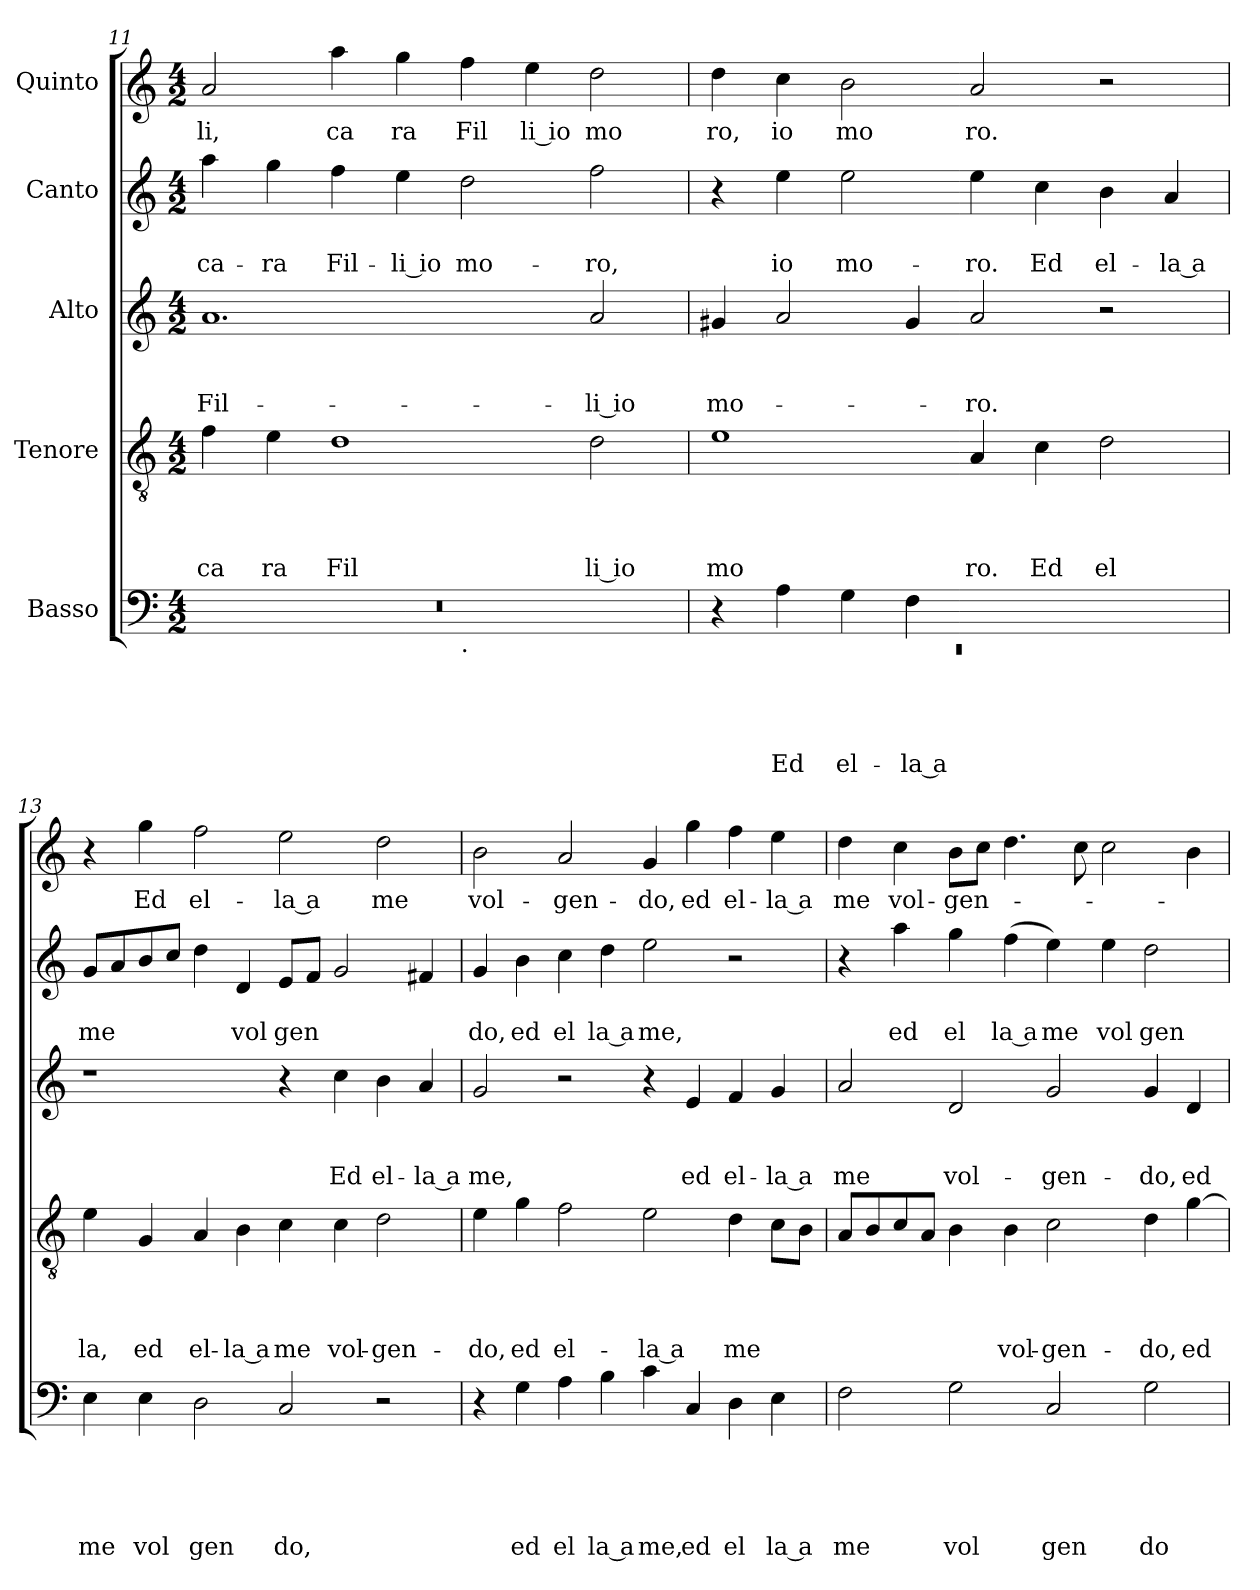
**kern	**text	**text	**text	**text	**text	**kern	**text	**text	**text	**text	**kern	**text	**text	**text	**kern	**text	**text	**kern	**text
*part5	*part5	*part5	*part5	*part5	*part5	*part4	*part4	*part4	*part4	*part4	*part3	*part3	*part3	*part3	*part2	*part2	*part2	*part1	*part1
*staff5	*staff5	*staff5	*staff5	*staff5	*staff5	*staff4	*staff4	*staff4	*staff4	*staff4	*staff3	*staff3	*staff3	*staff3	*staff2	*staff2	*staff2	*staff1	*staff1
*I"Basso	*	*	*	*	*	*I"Tenore	*	*	*	*	*I"Alto	*	*	*	*I"Canto	*	*	*I"Quinto	*
*clefF4	*	*	*	*	*	*clefGv2	*	*	*	*	*clefG2	*	*	*	*clefG2	*	*	*clefG2	*
*k[]	*	*	*	*	*	*k[]	*	*	*	*	*k[]	*	*	*	*k[]	*	*	*k[]	*
*C:	*	*	*	*	*	*C:	*	*	*	*	*C:	*	*	*	*C:	*	*	*C:	*
*M4/2	*	*	*	*	*	*M4/2	*	*	*	*	*M4/2	*	*	*	*M4/2	*	*	*M4/2	*
=11	=11	=11	=11	=11	=11	=11	=11	=11	=11	=11	=11	=11	=11	=11	=11	=11	=11	=11	=11
!	!	!	!	!	!	!	!	!	!	!LO:LY:b	!	!	!	!LO:LY:b	!	!	!LO:LY:b	!	!LO:LY:b
*^	*	*	*	*	*	*	*	*	*	*	*	*	*	*	*	*	*	*	*
0r	1ryy	.	.	.	.	.	4f\	.	.	.	ca	1.a	.	.	Fil-	4aa\	.	ca-	2a/	li,
!	!	!	!	!	!	!	!	!	!	!	!LO:LY:b	!	!	!	!	!	!	!LO:LY:b	!	!
.	.	.	.	.	.	.	4e\	.	.	.	ra	.	.	.	.	4gg\	.	-ra	.	.
!	!	!	!	!	!	!	!	!	!	!	!LO:LY:b	!	!	!	!	!	!	!LO:LY:b	!	!LO:LY:b
.	.	.	.	.	.	.	1d	.	.	.	Fil	.	.	.	.	4ff\	.	Fil-	4aa\	ca
!	!	!	!	!	!	!	!	!	!	!	!	!	!	!	!	!	!	!LO:LY:b:rj	!	!LO:LY:b
.	.	.	.	.	.	.	.	.	.	.	.	.	.	.	.	4ee\	.	-li io	4gg\	ra
!	!LO:TX:b:t=.	!	!	!	!	!	!	!	!	!	!	!	!	!	!	!	!	!	!	!
!	!	!	!	!	!	!	!	!	!	!	!	!	!	!	!	!	!	!LO:LY:b	!	!LO:LY:b
.	1ryy	.	.	.	.	.	.	.	.	.	.	.	.	.	.	2dd\	.	mo-	4ff\	Fil
!	!	!	!	!	!	!	!	!	!	!	!	!	!	!	!	!	!	!	!	!LO:LY:b:rj
.	.	.	.	.	.	.	.	.	.	.	.	.	.	.	.	.	.	.	4ee\	li io
!	!	!	!	!	!	!	!	!	!	!	!LO:LY:b:rj	!	!	!	!LO:LY:b:rj	!	!	!LO:LY:b	!	!LO:LY:b
.	.	.	.	.	.	.	2d\	.	.	.	li io	2a/	.	.	-li io	2ff\	.	-ro,	2dd\	mo
=12	=12	=12	=12	=12	=12	=12	=12	=12	=12	=12	=12	=12	=12	=12	=12	=12	=12	=12	=12	=12
!	!LO:N:vis=1	!	!	!	!	!	!	!	!	!	!LO:LY:b	!	!	!	!LO:LY:b	!	!	!	!	!LO:LY:b
*	*^	*	*	*	*	*	*	*	*	*	*	*	*	*	*	*	*	*	*	*
0ryy	0rEE	4r	.	.	.	.	.	1e	.	.	.	mo	4g#X/	.	.	mo-	4r	.	.	4dd\	ro,
!	!	!	!	!	!	!	!LO:LY:b	!	!	!	!	!	!	!	!	!	!	!	!LO:LY:b	!	!LO:LY:b
.	.	4A\	.	.	.	.	Ed	.	.	.	.	.	2a/	.	.	.	4ee\	.	io	4cc\	io
!	!	!	!	!	!	!	!LO:LY:b	!	!	!	!	!	!	!	!	!	!	!	!LO:LY:b	!	!LO:LY:b
.	.	4G\	.	.	.	.	el-	.	.	.	.	.	.	.	.	.	2ee\	.	mo-	2b\	mo
!	!	!	!	!	!	!	!LO:LY:b:rj	!	!	!	!	!	!	!	!	!	!	!	!	!	!
.	.	4F\	.	.	.	.	-la a	.	.	.	.	.	4g#/	.	.	.	.	.	.	.	.
!	!	!	!	!	!	!	!	!	!	!	!	!LO:LY:b	!	!	!	!LO:LY:b	!	!	!LO:LY:b	!	!LO:LY:b
.	.	1ryy	.	.	.	.	.	4A/	.	.	.	ro.	2a/	.	.	-ro.	4ee\	.	-ro.	2a/	ro.
!	!	!	!	!	!	!	!	!	!	!	!	!LO:LY:b	!	!	!	!	!	!	!LO:LY:b	!	!
.	.	.	.	.	.	.	.	4c\	.	.	.	Ed	.	.	.	.	4cc\	.	Ed	.	.
!	!	!	!	!	!	!	!	!	!	!	!	!LO:LY:b	!	!	!	!	!	!	!LO:LY:b	!	!
.	.	.	.	.	.	.	.	2d\	.	.	.	el	2r	.	.	.	4b\	.	el-	2r	.
!	!	!	!	!	!	!	!	!	!	!	!	!	!	!	!	!	!	!	!LO:LY:b:rj	!	!
.	.	.	.	.	.	.	.	.	.	.	.	.	.	.	.	.	4a/	.	-la a	.	.
*v	*v	*v	*	*	*	*	*	*	*	*	*	*	*	*	*	*	*	*	*	*	*
!!LO:PB:g=z
=13	=13	=13	=13	=13	=13	=13	=13	=13	=13	=13	=13	=13	=13	=13	=13	=13	=13	=13	=13
!	!	!	!	!	!LO:LY:b	!	!	!	!	!LO:LY:b	!	!	!	!	!	!	!LO:LY:b	!	!
4E\	.	.	.	.	me	4e\	.	.	.	la,	1r	.	.	.	8g/L	.	me	4r	.
.	.	.	.	.	.	.	.	.	.	.	.	.	.	.	8a/	.	.	.	.
!	!	!	!	!	!LO:LY:b	!	!	!	!	!LO:LY:b	!	!	!	!	!	!	!	!	!LO:LY:b
4E\	.	.	.	.	vol	4G/	.	.	.	ed	.	.	.	.	8b/	.	.	4gg\	Ed
.	.	.	.	.	.	.	.	.	.	.	.	.	.	.	8cc/J	.	.	.	.
!	!	!	!	!	!LO:LY:b	!	!	!	!	!LO:LY:b	!	!	!	!	!	!	!	!	!LO:LY:b
2D\	.	.	.	.	gen	4A/	.	.	.	el-	.	.	.	.	4dd\	.	.	2ff\	el-
!	!	!	!	!	!	!	!	!	!	!LO:LY:b:rj	!	!	!	!	!	!	!LO:LY:b	!	!
.	.	.	.	.	.	4B\	.	.	.	-la a	.	.	.	.	4d/	.	vol	.	.
!	!	!	!	!	!LO:LY:b	!	!	!	!	!LO:LY:b	!	!	!	!	!	!	!LO:LY:b	!	!LO:LY:b:rj
2C/	.	.	.	.	do,	4c\	.	.	.	me	4r	.	.	.	8e/L	.	gen	2ee\	-la a
.	.	.	.	.	.	.	.	.	.	.	.	.	.	.	8f/J	.	.	.	.
!	!	!	!	!	!	!	!	!	!	!LO:LY:b	!	!	!	!LO:LY:b	!	!	!	!	!
.	.	.	.	.	.	4c\	.	.	.	vol-	4cc\	.	.	Ed	2g/	.	.	.	.
!	!	!	!	!	!	!	!	!	!	!LO:LY:b	!	!	!	!LO:LY:b	!	!	!	!	!LO:LY:b
2r	.	.	.	.	.	2d\	.	.	.	-gen-	4b\	.	.	el-	.	.	.	2dd\	me
!	!	!	!	!	!	!	!	!	!	!	!	!	!	!LO:LY:b:rj	!	!	!	!	!
.	.	.	.	.	.	.	.	.	.	.	4a/	.	.	-la a	4f#X/	.	.	.	.
=14	=14	=14	=14	=14	=14	=14	=14	=14	=14	=14	=14	=14	=14	=14	=14	=14	=14	=14	=14
!	!	!	!	!	!	!	!	!	!	!LO:LY:b	!	!	!	!LO:LY:b	!	!	!LO:LY:b	!	!LO:LY:b
4r	.	.	.	.	.	4e\	.	.	.	-do,	2g/	.	.	me,	4g/	.	do,	2b\	vol-
!	!	!	!	!	!LO:LY:b	!	!	!	!	!LO:LY:b	!	!	!	!	!	!	!LO:LY:b	!	!
4G\	.	.	.	.	ed	4g\	.	.	.	ed	.	.	.	.	4b\	.	ed	.	.
!	!	!	!	!	!LO:LY:b	!	!	!	!	!LO:LY:b	!	!	!	!	!	!	!LO:LY:b	!	!LO:LY:b
4A\	.	.	.	.	el	2f\	.	.	.	el-	2r	.	.	.	4cc\	.	el	2a/	-gen-
!	!	!	!	!	!LO:LY:b:rj	!	!	!	!	!	!	!	!	!	!	!	!LO:LY:b:rj	!	!
4B\	.	.	.	.	la a	.	.	.	.	.	.	.	.	.	4dd\	.	la a	.	.
!	!	!	!	!	!LO:LY:b	!	!	!	!	!LO:LY:b:rj	!	!	!	!	!	!	!LO:LY:b	!	!LO:LY:b
4c\	.	.	.	.	me,	2e\	.	.	.	-la a	4r	.	.	.	2ee\	.	me,	4g/	-do,
!	!	!	!	!	!LO:LY:b	!	!	!	!	!	!	!	!	!LO:LY:b	!	!	!	!	!LO:LY:b
4C/	.	.	.	.	ed	.	.	.	.	.	4e/	.	.	ed	.	.	.	4gg\	ed
!	!	!	!	!	!LO:LY:b	!	!	!	!	!LO:LY:b	!	!	!	!LO:LY:b	!	!	!	!	!LO:LY:b
4D\	.	.	.	.	el	4d\	.	.	.	me	4f/	.	.	el-	2r	.	.	4ff\	el-
!	!	!	!	!	!LO:LY:b:rj	!	!	!	!	!	!	!	!	!LO:LY:b:rj	!	!	!	!	!LO:LY:b:rj
4E\	.	.	.	.	la a	8c\L	.	.	.	.	4g/	.	.	-la a	.	.	.	4ee\	-la a
.	.	.	.	.	.	8B\J	.	.	.	.	.	.	.	.	.	.	.	.	.
=15	=15	=15	=15	=15	=15	=15	=15	=15	=15	=15	=15	=15	=15	=15	=15	=15	=15	=15	=15
!	!	!	!	!	!LO:LY:b	!	!	!	!	!	!	!	!	!LO:LY:b	!	!	!	!	!LO:LY:b
2F\	.	.	.	.	me	8A/L	.	.	.	.	2a/	.	.	me	4r	.	.	4dd\	me
.	.	.	.	.	.	8B/	.	.	.	.	.	.	.	.	.	.	.	.	.
!	!	!	!	!	!	!	!	!	!	!	!	!	!	!	!	!	!LO:LY:b	!	!LO:LY:b
.	.	.	.	.	.	8c/	.	.	.	.	.	.	.	.	4aa\	.	ed	4cc\	vol-
.	.	.	.	.	.	8A/J	.	.	.	.	.	.	.	.	.	.	.	.	.
!	!	!	!	!	!LO:LY:b	!	!	!	!	!	!	!	!	!LO:LY:b	!	!	!LO:LY:b	!	!LO:LY:b
2G\	.	.	.	.	vol	4B\	.	.	.	.	2d/	.	.	vol-	4gg\	.	el	8b\L	-gen-
.	.	.	.	.	.	.	.	.	.	.	.	.	.	.	.	.	.	8cc\J	.
!	!	!	!	!	!	!	!	!	!	!LO:LY:b	!	!	!	!	!	!	!LO:LY:b:rj	!	!
.	.	.	.	.	.	4B\	.	.	.	vol-	.	.	.	.	(<4ff\	.	la a	4.dd\	.
!	!	!	!	!	!LO:LY:b	!	!	!	!	!LO:LY:b	!	!	!	!LO:LY:b	!	!	!LO:LY:b	!	!
2C/	.	.	.	.	gen	2c\	.	.	.	-gen-	2g/	.	.	-gen-	4ee\)	.	me	.	.
.	.	.	.	.	.	.	.	.	.	.	.	.	.	.	.	.	.	8cc\	.
!	!	!	!	!	!	!	!	!	!	!	!	!	!	!	!	!	!LO:LY:b	!	!
.	.	.	.	.	.	.	.	.	.	.	.	.	.	.	4ee\	.	vol	2cc\	.
!	!	!	!	!	!LO:LY:b	!	!	!	!	!LO:LY:b	!	!	!	!LO:LY:b	!	!	!LO:LY:b	!	!
2G\	.	.	.	.	do	4d\	.	.	.	-do,	4g/	.	.	-do,	2dd\	.	gen	.	.
!	!	!	!	!	!	!	!	!	!	!LO:LY:b	!	!	!	!LO:LY:b	!	!	!	!	!
.	.	.	.	.	.	[>4g\	.	.	.	ed	4d/	.	.	ed	.	.	.	4b\	.
=	=	=	=	=	=	=	=	=	=	=	=	=	=	=	=	=	=	=	=
*-	*-	*-	*-	*-	*-	*-	*-	*-	*-	*-	*-	*-	*-	*-	*-	*-	*-	*-	*-
